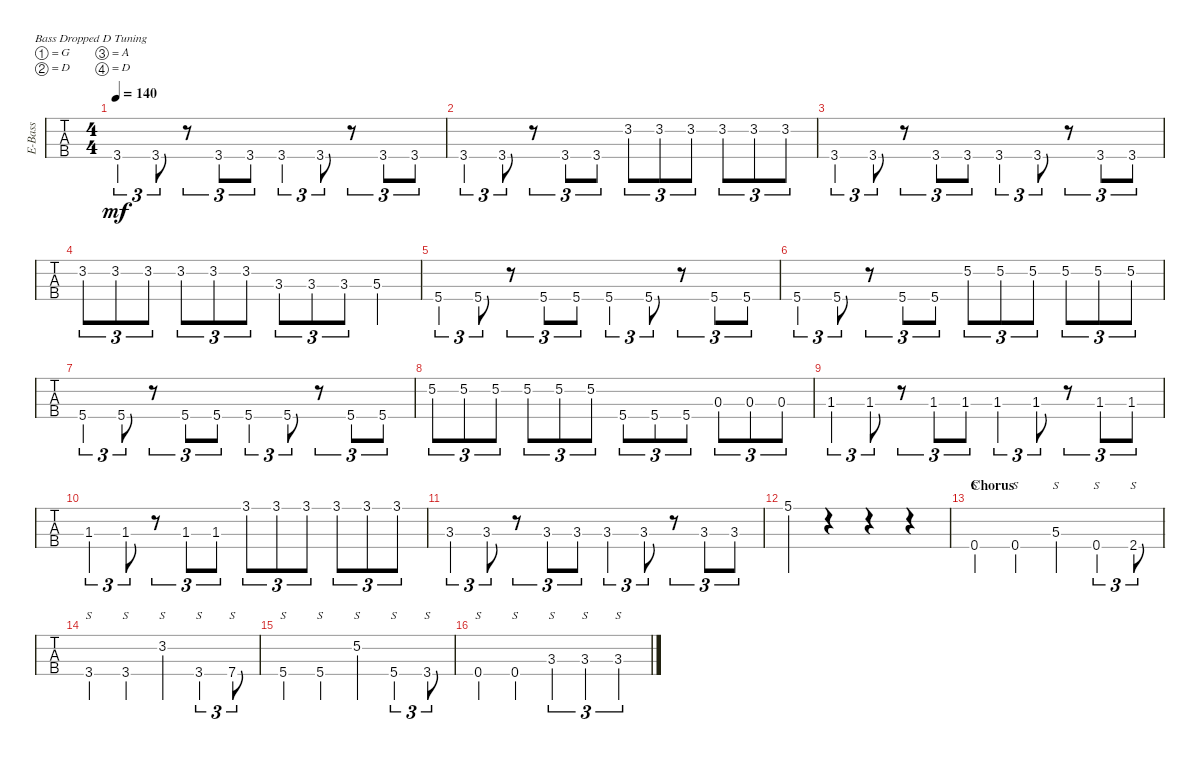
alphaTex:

\defaultSystemsLayout 4
\bracketExtendMode groupsimilarinstruments
\multiBarRest
\otherSystemsTrackNameOrientation horizontal
\track ("Cole Train" "E-Bass") {instrument electricbassfinger}
\staff {tabs}
\tuning (G2 D2 A1 D1)
\ts (4 4)
\tempo 140
\clef g2
\ks c
3.4.4{tu (3 2) dy mf} 3.4.8{tu (3 2)} r.8{tu (3 2)} 3.4.8{tu (3 2)} 3.4.8{tu (3 2)} 3.4.4{tu (3 2)} 3.4.8{tu (3 2)} r.8{tu (3 2)} 3.4.8{tu (3 2)} 3.4.8{tu (3 2)} |
3.4.4{tu (3 2)} 3.4.8{tu (3 2)} r.8{tu (3 2)} 3.4.8{tu (3 2)} 3.4.8{tu (3 2)} 3.2.8{tu (3 2)} 3.2.8{tu (3 2)} 3.2.8{tu (3 2)} 3.2.8{tu (3 2)} 3.2.8{tu (3 2)} 3.2.8{tu (3 2)} |
3.4.4{tu (3 2)} 3.4.8{tu (3 2)} r.8{tu (3 2)} 3.4.8{tu (3 2)} 3.4.8{tu (3 2)} 3.4.4{tu (3 2)} 3.4.8{tu (3 2)} r.8{tu (3 2)} 3.4.8{tu (3 2)} 3.4.8{tu (3 2)} |
3.2.8{tu (3 2)} 3.2.8{tu (3 2)} 3.2.8{tu (3 2)} 3.2.8{tu (3 2)} 3.2.8{tu (3 2)} 3.2.8{tu (3 2)} 3.3.8{tu (3 2)} 3.3.8{tu (3 2)} 3.3.8{tu (3 2)} 5.3.4 |
5.4.4{tu (3 2)} 5.4.8{tu (3 2)} r.8{tu (3 2)} 5.4.8{tu (3 2)} 5.4.8{tu (3 2)} 5.4.4{tu (3 2)} 5.4.8{tu (3 2)} r.8{tu (3 2)} 5.4.8{tu (3 2)} 5.4.8{tu (3 2)} |
5.4.4{tu (3 2)} 5.4.8{tu (3 2)} r.8{tu (3 2)} 5.4.8{tu (3 2)} 5.4.8{tu (3 2)} 5.2.8{tu (3 2)} 5.2.8{tu (3 2)} 5.2.8{tu (3 2)} 5.2.8{tu (3 2)} 5.2.8{tu (3 2)} 5.2.8{tu (3 2)} |
5.4.4{tu (3 2)} 5.4.8{tu (3 2)} r.8{tu (3 2)} 5.4.8{tu (3 2)} 5.4.8{tu (3 2)} 5.4.4{tu (3 2)} 5.4.8{tu (3 2)} r.8{tu (3 2)} 5.4.8{tu (3 2)} 5.4.8{tu (3 2)} |
5.2.8{tu (3 2)} 5.2.8{tu (3 2)} 5.2.8{tu (3 2)} 5.2.8{tu (3 2)} 5.2.8{tu (3 2)} 5.2.8{tu (3 2)} 5.4.8{tu (3 2)} 5.4.8{tu (3 2)} 5.4.8{tu (3 2)} 0.3.8{tu (3 2)} 0.3.8{tu (3 2)} 0.3.8{tu (3 2)} |
1.3{acc #}.4{tu (3 2)} 1.3{acc #}.8{tu (3 2)} r.8{tu (3 2)} 1.3{acc #}.8{tu (3 2)} 1.3{acc #}.8{tu (3 2)} 1.3{acc #}.4{tu (3 2)} 1.3{acc #}.8{tu (3 2)} r.8{tu (3 2)} 1.3{acc #}.8{tu (3 2)} 1.3{acc #}.8{tu (3 2)} |
1.3{acc #}.4{tu (3 2)} 1.3{acc #}.8{tu (3 2)} r.8{tu (3 2)} 1.3{acc #}.8{tu (3 2)} 1.3{acc #}.8{tu (3 2)} 3.1{acc #}.8{tu (3 2)} 3.1{acc #}.8{tu (3 2)} 3.1{acc #}.8{tu (3 2)} 3.1{acc #}.8{tu (3 2)} 3.1{acc #}.8{tu (3 2)} 3.1{acc #}.8{tu (3 2)} |
3.3.4{tu (3 2)} 3.3.8{tu (3 2)} r.8{tu (3 2)} 3.3.8{tu (3 2)} 3.3.8{tu (3 2)} 3.3.4{tu (3 2)} 3.3.8{tu (3 2)} r.8{tu (3 2)} 3.3.8{tu (3 2)} 3.3.8{tu (3 2)} |
5.1.4 r.4 r.4 r.4 |
\section ("" "Chorus")
\clef f4
0.4.4{s} 0.4.4{s} 5.3.4{s} 0.4.4{s tu (3 2)} 2.4.8{s tu (3 2)} |
3.4.4{s} 3.4.4{s} 3.2.4{s} 3.4.4{s tu (3 2)} 7.4.8{s tu (3 2)} |
5.4.4{s} 5.4.4{s} 5.2.4{s} 5.4.4{s tu (3 2)} 3.4.8{s tu (3 2)} |
0.4.4{s} 0.4.4{s} 3.3.4{s tu (3 2)} 3.3.4{s tu (3 2)} 3.3.4{s tu (3 2)}
